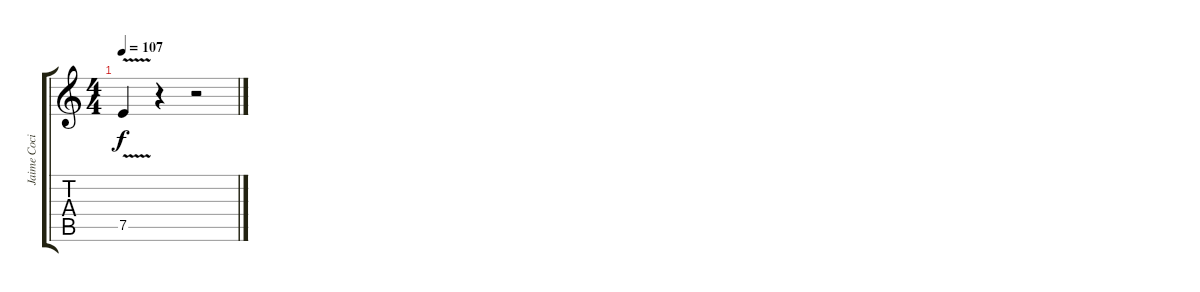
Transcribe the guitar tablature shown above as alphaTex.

\track ("Jaime Cocina" "Jaime Coci") {instrument distortionguitar}
\staff {score tabs}
\tuning (E4 B3 G3 D3 A2 E2) {hide}
\ts (4 4)
\tempo 107
\clef g2
\ks c
7.5{v}.4{dy f} r.4 r.2
